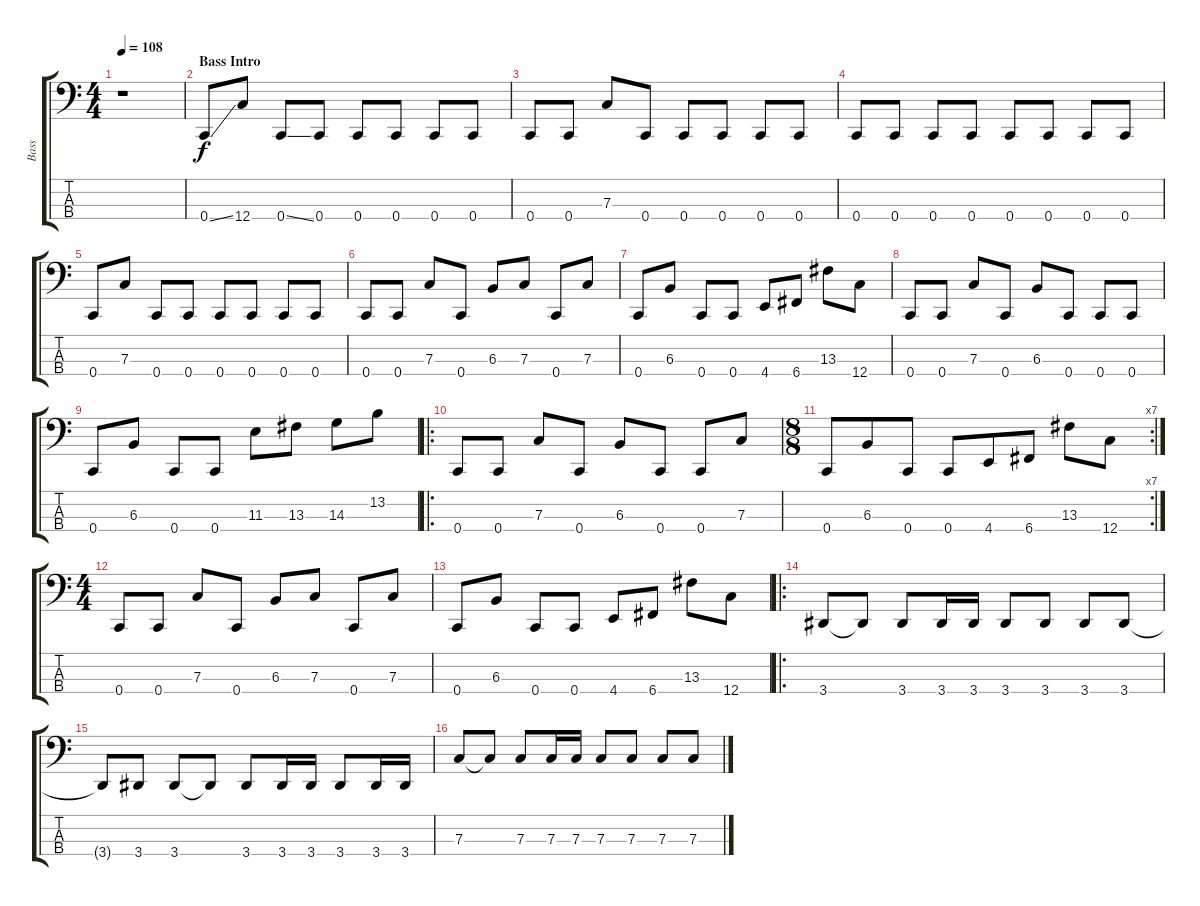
\track ("Bass" "Bass") {instrument electricbassfinger}
\staff {score tabs}
\tuning (Eb2 Bb1 F1 C1) {hide}
\ts (4 4)
\tempo 108
\clef f4
\ks c
r.1{dy f instrument overdrivenguitar} |
\section ("" "Bass Intro")
0.4{ss}.8 12.4.8 0.4{ss}.8 0.4.8 0.4.8 0.4.8 0.4.8 0.4.8 |
0.4.8 0.4.8 7.3.8 0.4.8 0.4.8 0.4.8 0.4.8 0.4.8 |
0.4.8 0.4.8 0.4.8 0.4.8 0.4.8 0.4.8 0.4.8 0.4.8 |
0.4.8 7.3.8 0.4.8 0.4.8 0.4.8 0.4.8 0.4.8 0.4.8 |
0.4.8 0.4.8 7.3.8 0.4.8 6.3.8 7.3.8 0.4.8 7.3.8 |
0.4.8 6.3.8 0.4.8 0.4.8 4.4.8 6.4.8 13.3.8 12.4.8 |
0.4.8 0.4.8 7.3.8 0.4.8 6.3.8 0.4.8 0.4.8 0.4.8 |
0.4.8 6.3.8 0.4.8 0.4.8 11.3.8 13.3.8 14.3.8 13.2.8 |
\ro
0.4.8{instrument electricbassfinger} 0.4.8 7.3.8 0.4.8 6.3.8 0.4.8 0.4.8 7.3.8 |
\rc 7
\ts (8 8)
0.4.8 6.3.8 0.4.8 0.4.8 4.4.8 6.4.8 13.3.8 12.4.8 |
\ts (4 4)
0.4.8 0.4.8 7.3.8 0.4.8 6.3.8 7.3.8 0.4.8 7.3.8 |
0.4.8 6.3.8 0.4.8 0.4.8 4.4.8 6.4.8 13.3.8 12.4.8 |
\ro
3.4.8 3.4{t}.8 3.4.8 3.4.16 3.4.16 3.4.8 3.4.8 3.4.8 3.4.8 |
3.4{t}.8 3.4.8 3.4.8 3.4{t}.8 3.4.8 3.4.16 3.4.16 3.4.8 3.4.16 3.4.16 |
7.3.8 7.3{t}.8 7.3.8 7.3.16 7.3.16 7.3.8 7.3.8 7.3.8 7.3.8
